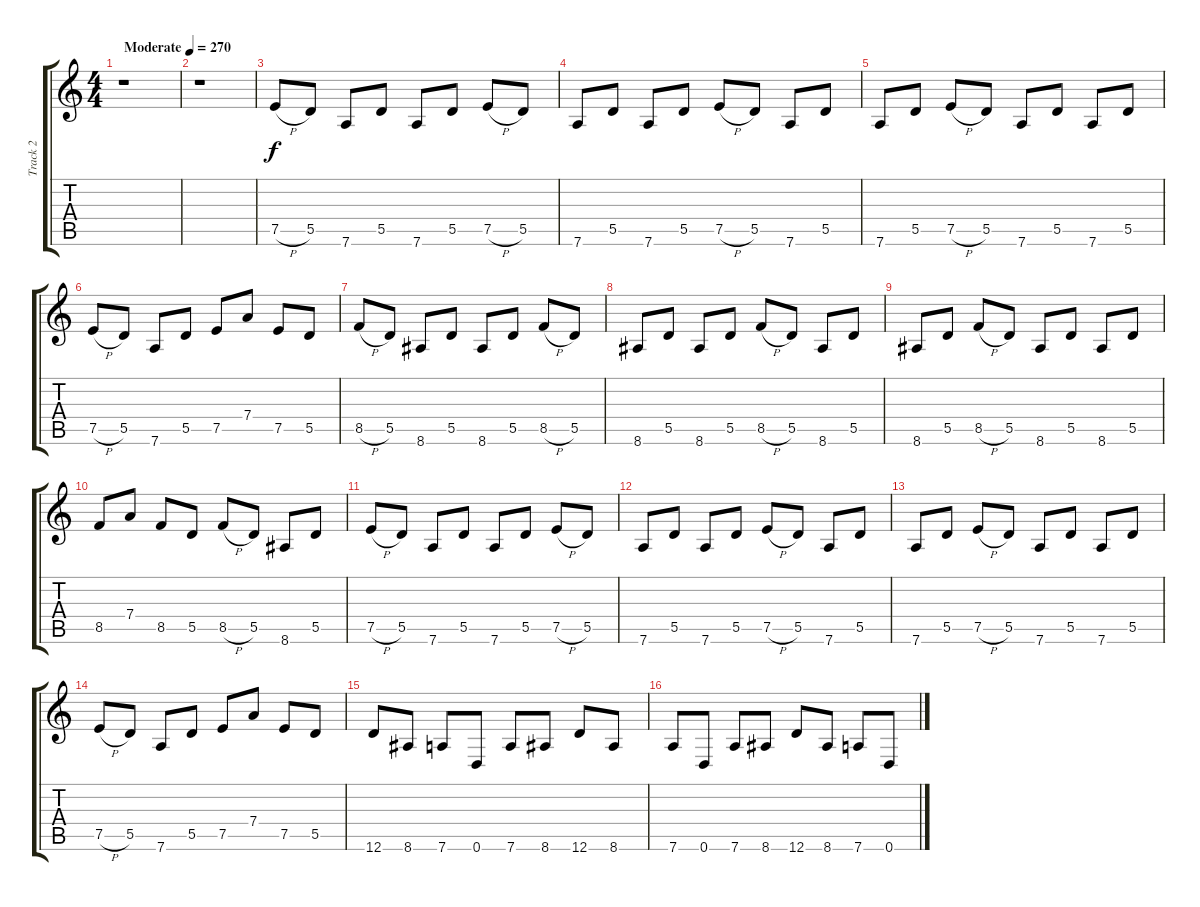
\track ("Track 2" "Track 2") {instrument overdrivenguitar}
\staff {score tabs}
\tuning (E4 B3 G3 D3 A2 D2) {hide}
\ts (4 4)
\tempo (270 "Moderate")
\clef g2
\ks c
r.1{dy f instrument overdrivenguitar} |
r.1 |
7.5{h}.8 5.5.8 7.6.8 5.5.8 7.6.8 5.5.8 7.5{h}.8 5.5.8 |
7.6.8 5.5.8 7.6.8 5.5.8 7.5{h}.8 5.5.8 7.6.8 5.5.8 |
7.6.8 5.5.8 7.5{h}.8 5.5.8 7.6.8 5.5.8 7.6.8 5.5.8 |
7.5{h}.8 5.5.8 7.6.8 5.5.8 7.5.8 7.4.8 7.5.8 5.5.8 |
8.5{h}.8 5.5.8 8.6.8 5.5.8 8.6.8 5.5.8 8.5{h}.8 5.5.8 |
8.6.8 5.5.8 8.6.8 5.5.8 8.5{h}.8 5.5.8 8.6.8 5.5.8 |
8.6.8 5.5.8 8.5{h}.8 5.5.8 8.6.8 5.5.8 8.6.8 5.5.8 |
8.5.8 7.4.8 8.5.8 5.5.8 8.5{h}.8 5.5.8 8.6.8 5.5.8 |
7.5{h}.8 5.5.8 7.6.8 5.5.8 7.6.8 5.5.8 7.5{h}.8 5.5.8 |
7.6.8 5.5.8 7.6.8 5.5.8 7.5{h}.8 5.5.8 7.6.8 5.5.8 |
7.6.8 5.5.8 7.5{h}.8 5.5.8 7.6.8 5.5.8 7.6.8 5.5.8 |
7.5{h}.8 5.5.8 7.6.8 5.5.8 7.5.8 7.4.8 7.5.8 5.5.8 |
12.6.8 8.6.8 7.6.8 0.6.8 7.6.8 8.6.8 12.6.8 8.6.8 |
7.6.8 0.6.8 7.6.8 8.6.8 12.6.8 8.6.8 7.6.8 0.6.8
